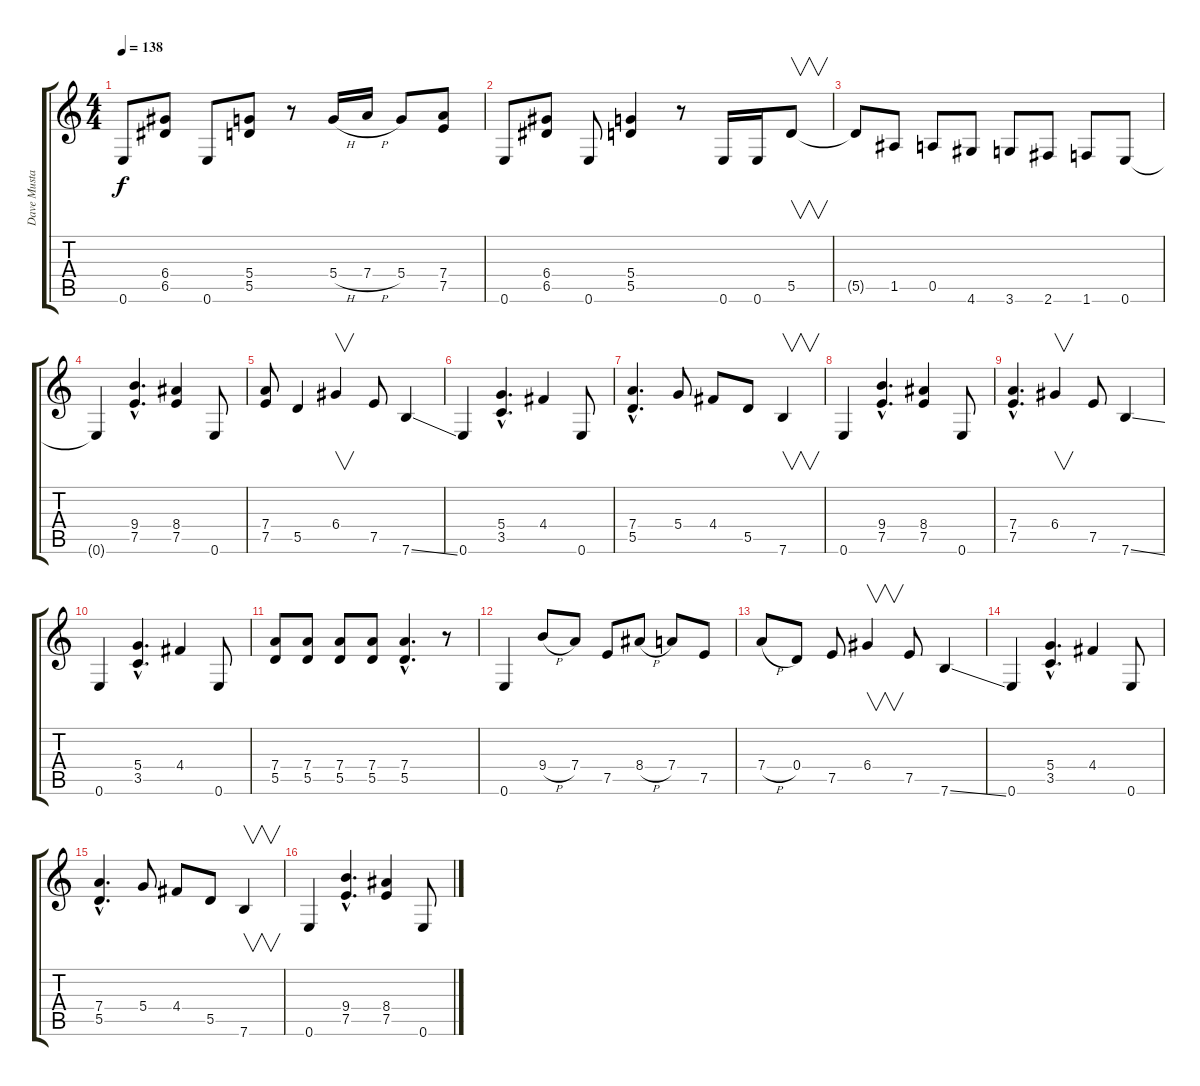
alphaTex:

\track ("Dave Mustane (Overdriven Guitar)" "Dave Musta") {instrument overdrivenguitar}
\staff {score tabs}
\tuning (E4 B3 G3 D3 A2 E2) {hide}
\ts (4 4)
\tempo 138
\clef g2
\ks c
0.6.8{dy f} (6.4 6.5).8 0.6.8 (5.4 5.5).8 r.8 5.4{h}.16 7.4{h}.16 5.4.8 (7.4 7.5).8 |
0.6.8 (6.4 6.5).8 0.6.8 (5.4 5.5).4 r.8 0.6.16 0.6.16 5.5.8{v} |
5.5{t}.8 1.5.8 0.5.8 4.6.8 3.6.8 2.6.8 1.6.8 0.6.8 |
0.6{t}.4 (9.4{hac} 7.5{hac}).4{d} (8.4 7.5).4 0.6.8 |
(7.4 7.5).8 5.5.4 6.4.4{v} 7.5.8 7.6{ss}.4 |
0.6.4 (5.4{hac} 3.5{hac}).4{d} 4.4.4 0.6.8 |
(7.4{hac} 5.5{hac}).4{d} 5.4.8 4.4.8 5.5.8 7.6.4{v} |
0.6.4 (9.4{hac} 7.5{hac}).4{d} (8.4 7.5).4 0.6.8 |
(7.4{hac} 7.5{hac}).4{d} 6.4.4{v} 7.5.8 7.6{ss}.4 |
0.6.4 (5.4{hac} 3.5{hac}).4{d} 4.4.4 0.6.8 |
(7.4 5.5).8 (7.4 5.5).8 (7.4 5.5).8 (7.4 5.5).8 (7.4{hac} 5.5{hac}).4{d} r.8 |
0.6.4 9.4{h}.8 7.4.8 7.5.8 8.4{h}.8 7.4.8 7.5.8 |
7.4{h}.8 0.4.8 7.5.8 6.4.4{v} 7.5.8 7.6{ss}.4 |
0.6.4 (5.4{hac} 3.5{hac}).4{d} 4.4.4 0.6.8 |
(7.4{hac} 5.5{hac}).4{d} 5.4.8 4.4.8 5.5.8 7.6.4{v} |
0.6.4 (9.4{hac} 7.5{hac}).4{d} (8.4 7.5).4 0.6.8
